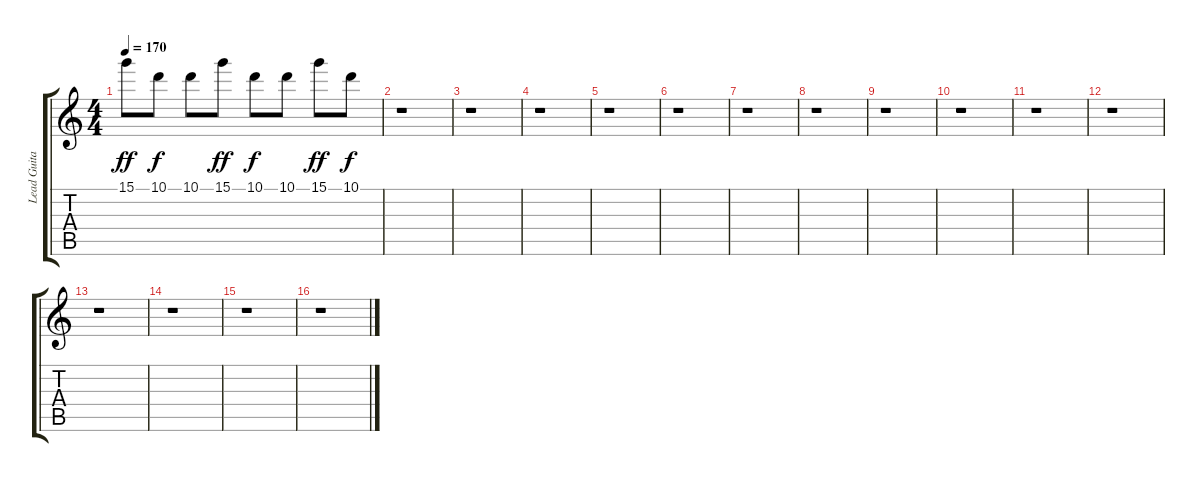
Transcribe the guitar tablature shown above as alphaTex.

\track ("Lead Guitar I" "Lead Guita") {instrument overdrivenguitar}
\staff {score tabs}
\tuning (E4 B3 G3 D3 A2 E2) {hide}
\ts (4 4)
\tempo 170
\clef g2
\ks c
15.1.8{dy ff} 10.1.8{dy f} 10.1.8 15.1.8{dy ff} 10.1.8{dy f} 10.1.8 15.1.8{dy ff} 10.1.8{dy f} |
r.1 |
r.1 |
r.1 |
r.1 |
r.1 |
r.1 |
r.1 |
r.1 |
r.1 |
r.1 |
r.1 |
r.1 |
r.1 |
r.1 |
r.1
